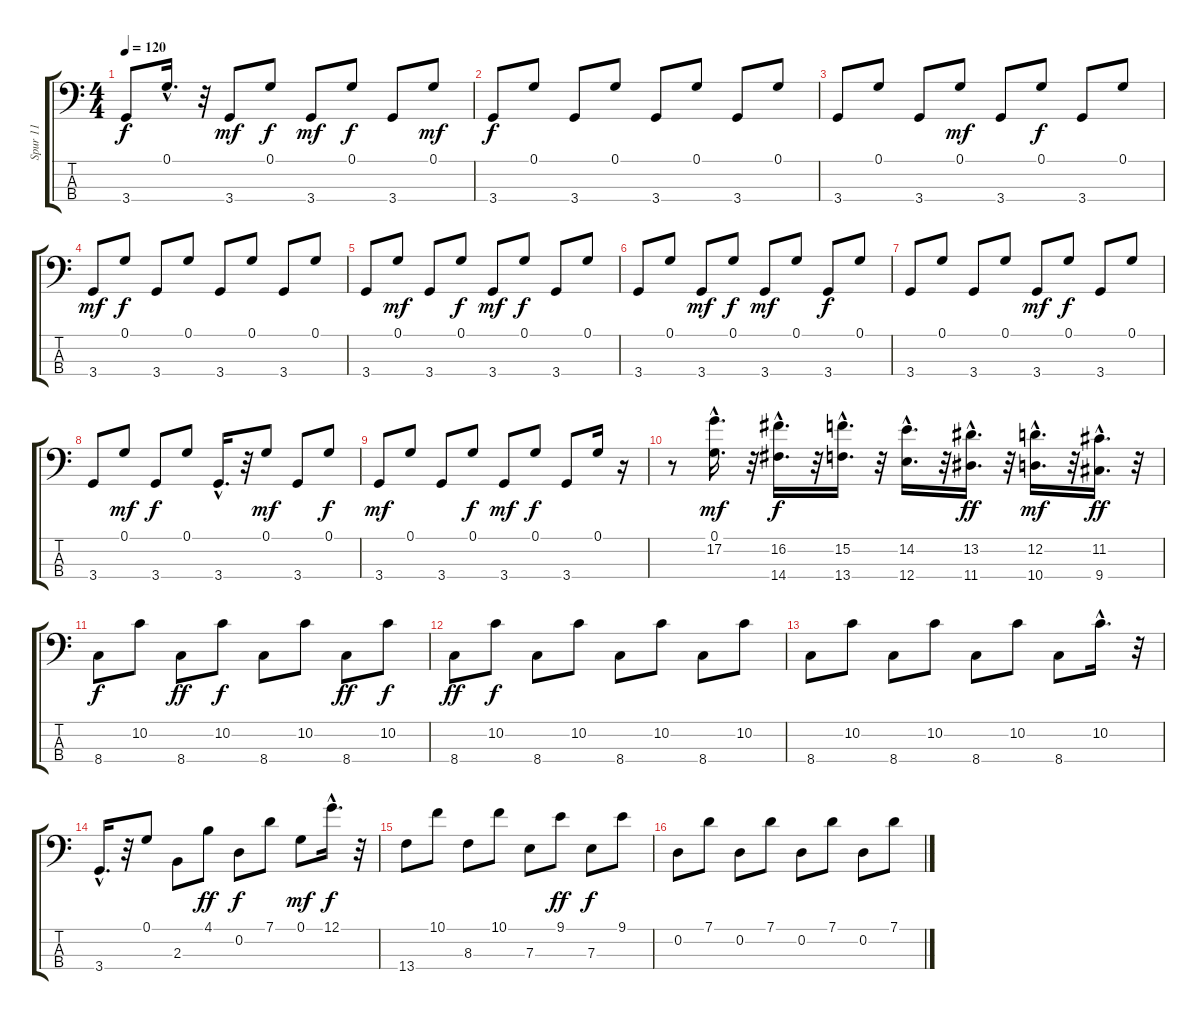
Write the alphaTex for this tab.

\track ("Spur 11" "Spur 11") {instrument synthbass2}
\staff {score tabs}
\tuning (G2 D2 A1 E1) {hide}
\ts (4 4)
\tempo 120
\clef f4
\ks c
3.4.8{dy f instrument synthbass2} 0.1{hac}.16{d} r.32 3.4.8{dy mf} 0.1.8{dy f} 3.4.8{dy mf} 0.1.8{dy f} 3.4.8 0.1.8{dy mf} |
3.4.8{dy f} 0.1.8 3.4.8 0.1.8 3.4.8 0.1.8 3.4.8 0.1.8 |
3.4.8 0.1.8 3.4.8 0.1.8{dy mf} 3.4.8 0.1.8{dy f} 3.4.8 0.1.8 |
3.4.8{dy mf} 0.1.8{dy f} 3.4.8 0.1.8 3.4.8 0.1.8 3.4.8 0.1.8 |
3.4.8 0.1.8{dy mf} 3.4.8 0.1.8{dy f} 3.4.8{dy mf} 0.1.8{dy f} 3.4.8 0.1.8 |
3.4.8 0.1.8 3.4.8{dy mf} 0.1.8{dy f} 3.4.8{dy mf} 0.1.8 3.4.8{dy f} 0.1.8 |
3.4.8 0.1.8 3.4.8 0.1.8 3.4.8{dy mf} 0.1.8{dy f} 3.4.8 0.1.8 |
3.4.8 0.1.8{dy mf} 3.4.8{dy f} 0.1.8 3.4{hac}.16{d} r.32 0.1.8{dy mf} 3.4.8 0.1.8{dy f} |
3.4.8{dy mf} 0.1.8 3.4.8 0.1.8{dy f} 3.4.8{dy mf} 0.1.8{dy f} 3.4.8 0.1.16 r.16 |
r.8 (0.1{hac} 17.2{hac}).16{d dy mf instrument synthbass2} r.32 (16.2{hac} 14.4{hac}).16{d dy f} r.32 (15.2{hac} 13.4{hac}).16{d} r.32 (14.2{hac} 12.4{hac}).16{d} r.32 (13.2{hac} 11.4{hac}).16{d dy ff} r.32 (12.2{hac} 10.4{hac}).16{d dy mf} r.32 (11.2{hac} 9.4{hac}).16{d dy ff} r.32 |
8.4.8{dy f instrument synthbass2} 10.2.8 8.4.8{dy ff} 10.2.8{dy f} 8.4.8 10.2.8 8.4.8{dy ff} 10.2.8{dy f} |
8.4.8{dy ff} 10.2.8{dy f} 8.4.8 10.2.8 8.4.8 10.2.8 8.4.8 10.2.8 |
8.4.8 10.2.8 8.4.8 10.2.8 8.4.8 10.2.8 8.4.8 10.2{hac}.16{d} r.32 |
3.4{hac}.16{d instrument synthbass2} r.32 0.1.8 2.3.8 4.1.8{dy ff} 0.2.8{dy f} 7.1.8 0.1.8{dy mf} 12.1{hac}.16{d dy f} r.32 |
13.4.8{instrument synthbass2} 10.1.8 8.3.8 10.1.8 7.3.8 9.1.8{dy ff} 7.3.8{dy f} 9.1.8 |
0.2.8{instrument synthbass2} 7.1.8 0.2.8 7.1.8 0.2.8 7.1.8 0.2.8 7.1.8
